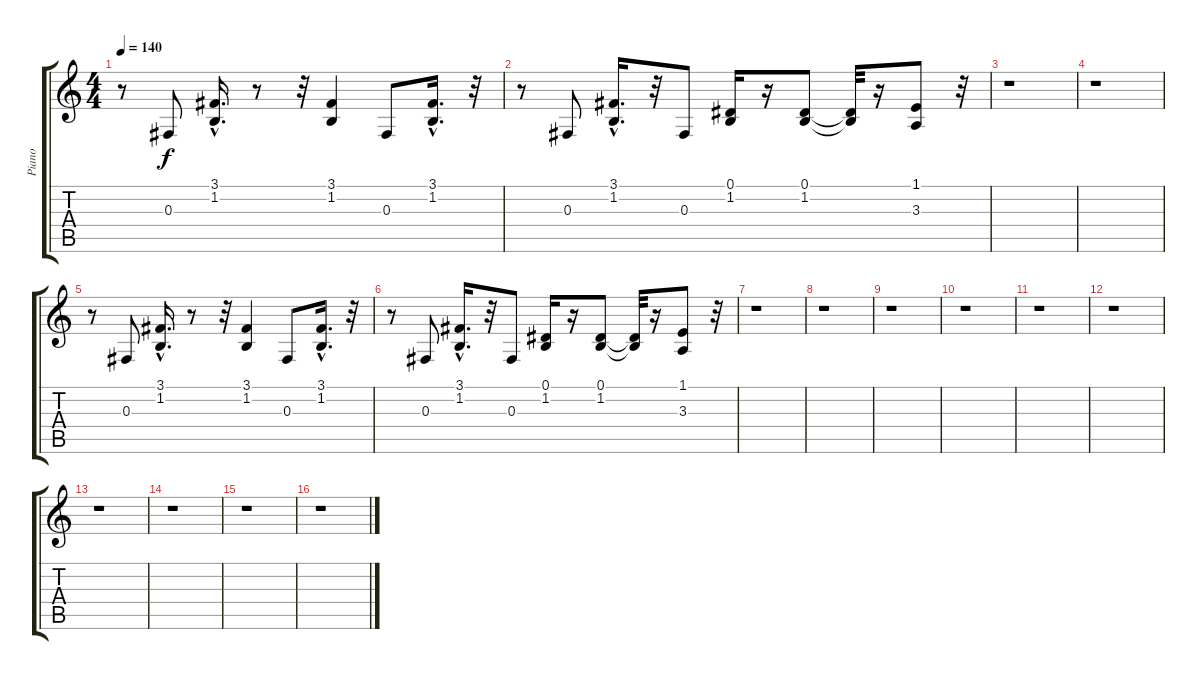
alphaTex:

\track ("Piano" "Piano") {instrument electricgrandpiano}
\staff {score tabs}
\tuning (Eb4 Bb3 Gb3 Db3 Ab2 Eb2) {hide}
\ts (4 4)
\tempo 140
\clef g2
\ks c
r.8{dy f} 0.3.8 (3.1{hac} 1.2{hac}).16{d} r.8 r.32 (3.1 1.2).4 0.3.8 (3.1{hac} 1.2).16{d} r.32 |
r.8 0.3.8 (3.1{hac} 1.2{hac}).16{d} r.32 0.3.8 (0.1 1.2).16 r.16 (0.1 1.2).8 (0.1{t} 1.2{t}).32 r.16 (1.1 3.3).8 r.32 |
r.1 |
r.1 |
r.8 0.3.8 (3.1{hac} 1.2{hac}).16{d} r.8 r.32 (3.1 1.2).4 0.3.8 (3.1{hac} 1.2).16{d} r.32 |
r.8 0.3.8 (3.1{hac} 1.2{hac}).16{d} r.32 0.3.8 (0.1 1.2).16 r.16 (0.1 1.2).8 (0.1{t} 1.2{t}).32 r.16 (1.1 3.3).8 r.32 |
r.1 |
r.1 |
r.1 |
r.1 |
r.1 |
r.1 |
r.1 |
r.1 |
r.1 |
r.1
